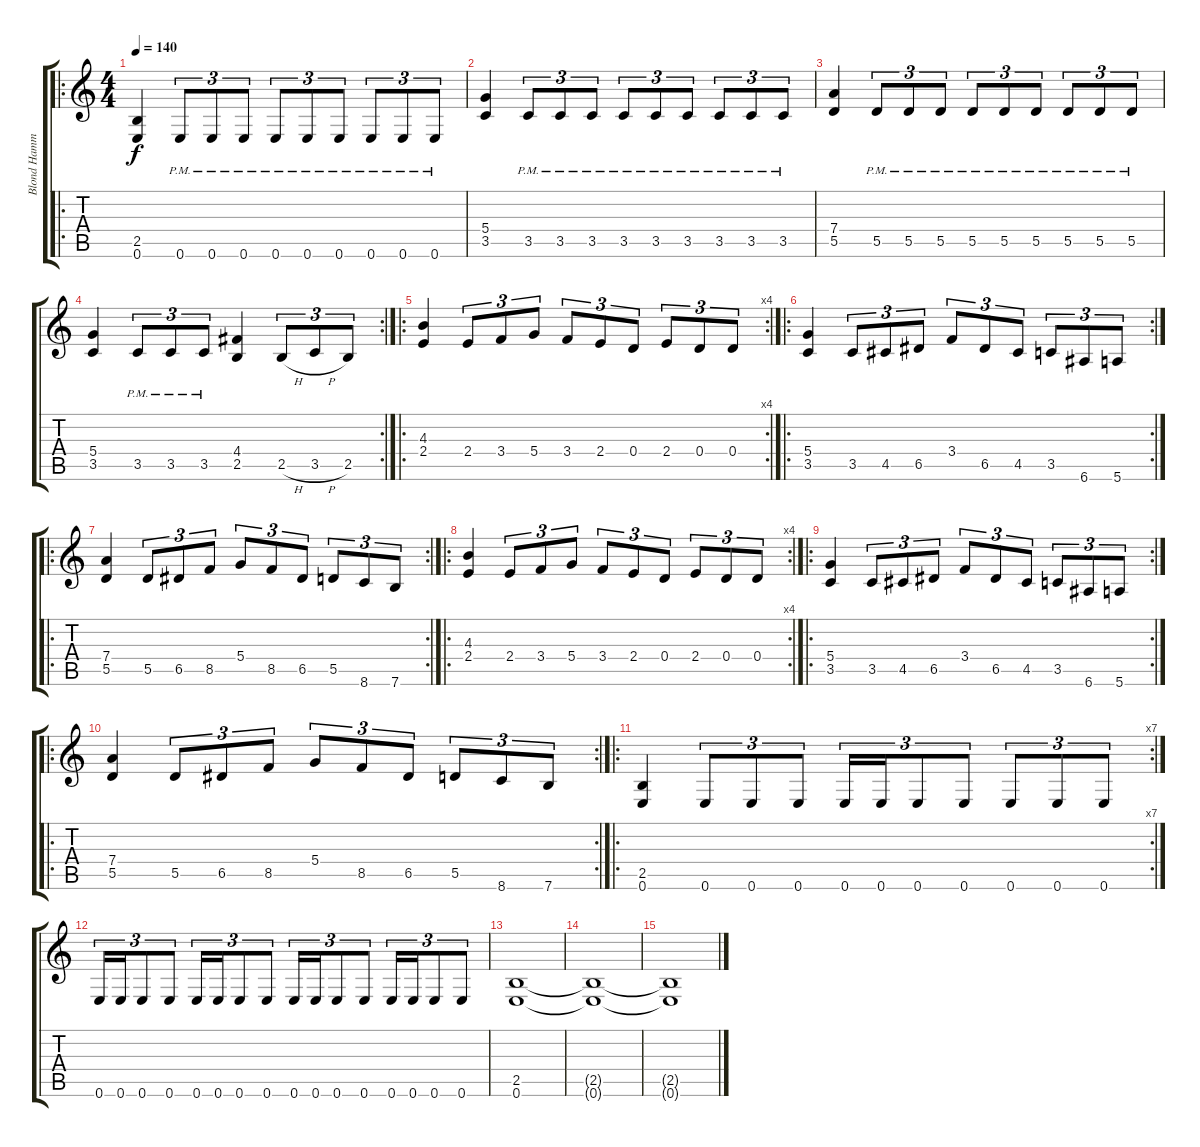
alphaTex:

\track ("Blond Hammet" "Blond Hamm") {instrument distortionguitar}
\staff {score tabs}
\tuning (E4 B3 G3 D3 A2 E2) {hide}
\ro
\ts (4 4)
\tempo 140
\clef g2
\ks c
(2.5 0.6).4{dy f} 0.6{pm}.8{tu (3 2)} 0.6{pm}.8{tu (3 2)} 0.6{pm}.8{tu (3 2)} 0.6{pm}.8{tu (3 2)} 0.6{pm}.8{tu (3 2)} 0.6{pm}.8{tu (3 2)} 0.6{pm}.8{tu (3 2)} 0.6{pm}.8{tu (3 2)} 0.6{pm}.8{tu (3 2)} |
(5.4 3.5).4 3.5{pm}.8{tu (3 2)} 3.5{pm}.8{tu (3 2)} 3.5{pm}.8{tu (3 2)} 3.5{pm}.8{tu (3 2)} 3.5{pm}.8{tu (3 2)} 3.5{pm}.8{tu (3 2)} 3.5{pm}.8{tu (3 2)} 3.5{pm}.8{tu (3 2)} 3.5{pm}.8{tu (3 2)} |
(7.4 5.5).4 5.5{pm}.8{tu (3 2)} 5.5{pm}.8{tu (3 2)} 5.5{pm}.8{tu (3 2)} 5.5{pm}.8{tu (3 2)} 5.5{pm}.8{tu (3 2)} 5.5{pm}.8{tu (3 2)} 5.5{pm}.8{tu (3 2)} 5.5{pm}.8{tu (3 2)} 5.5{pm}.8{tu (3 2)} |
\rc 2
(5.4 3.5).4 3.5{pm}.8{tu (3 2)} 3.5{pm}.8{tu (3 2)} 3.5{pm}.8{tu (3 2)} (4.4 2.5).4 2.5{h}.8{tu (3 2)} 3.5{h}.8{tu (3 2)} 2.5.8{tu (3 2)} |
\ro
\rc 4
(4.3 2.4).4 2.4.8{tu (3 2)} 3.4.8{tu (3 2)} 5.4.8{tu (3 2)} 3.4.8{tu (3 2)} 2.4.8{tu (3 2)} 0.4.8{tu (3 2)} 2.4.8{tu (3 2)} 0.4.8{tu (3 2)} 0.4.8{tu (3 2)} |
\ro
\rc 2
(5.4 3.5).4 3.5.8{tu (3 2)} 4.5.8{tu (3 2)} 6.5.8{tu (3 2)} 3.4.8{tu (3 2)} 6.5.8{tu (3 2)} 4.5.8{tu (3 2)} 3.5.8{tu (3 2)} 6.6.8{tu (3 2)} 5.6.8{tu (3 2)} |
\ro
\rc 2
(7.4 5.5).4 5.5.8{tu (3 2)} 6.5.8{tu (3 2)} 8.5.8{tu (3 2)} 5.4.8{tu (3 2)} 8.5.8{tu (3 2)} 6.5.8{tu (3 2)} 5.5.8{tu (3 2)} 8.6.8{tu (3 2)} 7.6.8{tu (3 2)} |
\ro
\rc 4
(4.3 2.4).4 2.4.8{tu (3 2)} 3.4.8{tu (3 2)} 5.4.8{tu (3 2)} 3.4.8{tu (3 2)} 2.4.8{tu (3 2)} 0.4.8{tu (3 2)} 2.4.8{tu (3 2)} 0.4.8{tu (3 2)} 0.4.8{tu (3 2)} |
\ro
\rc 2
(5.4 3.5).4 3.5.8{tu (3 2)} 4.5.8{tu (3 2)} 6.5.8{tu (3 2)} 3.4.8{tu (3 2)} 6.5.8{tu (3 2)} 4.5.8{tu (3 2)} 3.5.8{tu (3 2)} 6.6.8{tu (3 2)} 5.6.8{tu (3 2)} |
\ro
\rc 2
(7.4 5.5).4 5.5.8{tu (3 2)} 6.5.8{tu (3 2)} 8.5.8{tu (3 2)} 5.4.8{tu (3 2)} 8.5.8{tu (3 2)} 6.5.8{tu (3 2)} 5.5.8{tu (3 2)} 8.6.8{tu (3 2)} 7.6.8{tu (3 2)} |
\ro
\rc 7
(2.5 0.6).4 0.6.8{tu (3 2)} 0.6.8{tu (3 2)} 0.6.8{tu (3 2)} 0.6.16{tu (3 2)} 0.6.16{tu (3 2)} 0.6.8{tu (3 2)} 0.6.8{tu (3 2)} 0.6.8{tu (3 2)} 0.6.8{tu (3 2)} 0.6.8{tu (3 2)} |
0.6.16{tu (3 2)} 0.6.16{tu (3 2)} 0.6.8{tu (3 2)} 0.6.8{tu (3 2)} 0.6.16{tu (3 2)} 0.6.16{tu (3 2)} 0.6.8{tu (3 2)} 0.6.8{tu (3 2)} 0.6.16{tu (3 2)} 0.6.16{tu (3 2)} 0.6.8{tu (3 2)} 0.6.8{tu (3 2)} 0.6.16{tu (3 2)} 0.6.16{tu (3 2)} 0.6.8{tu (3 2)} 0.6.8{tu (3 2)} |
(2.5 0.6).1{volume 2} |
(2.5{t} 0.6{t}).1 |
(2.5{t} 0.6{t}).1
